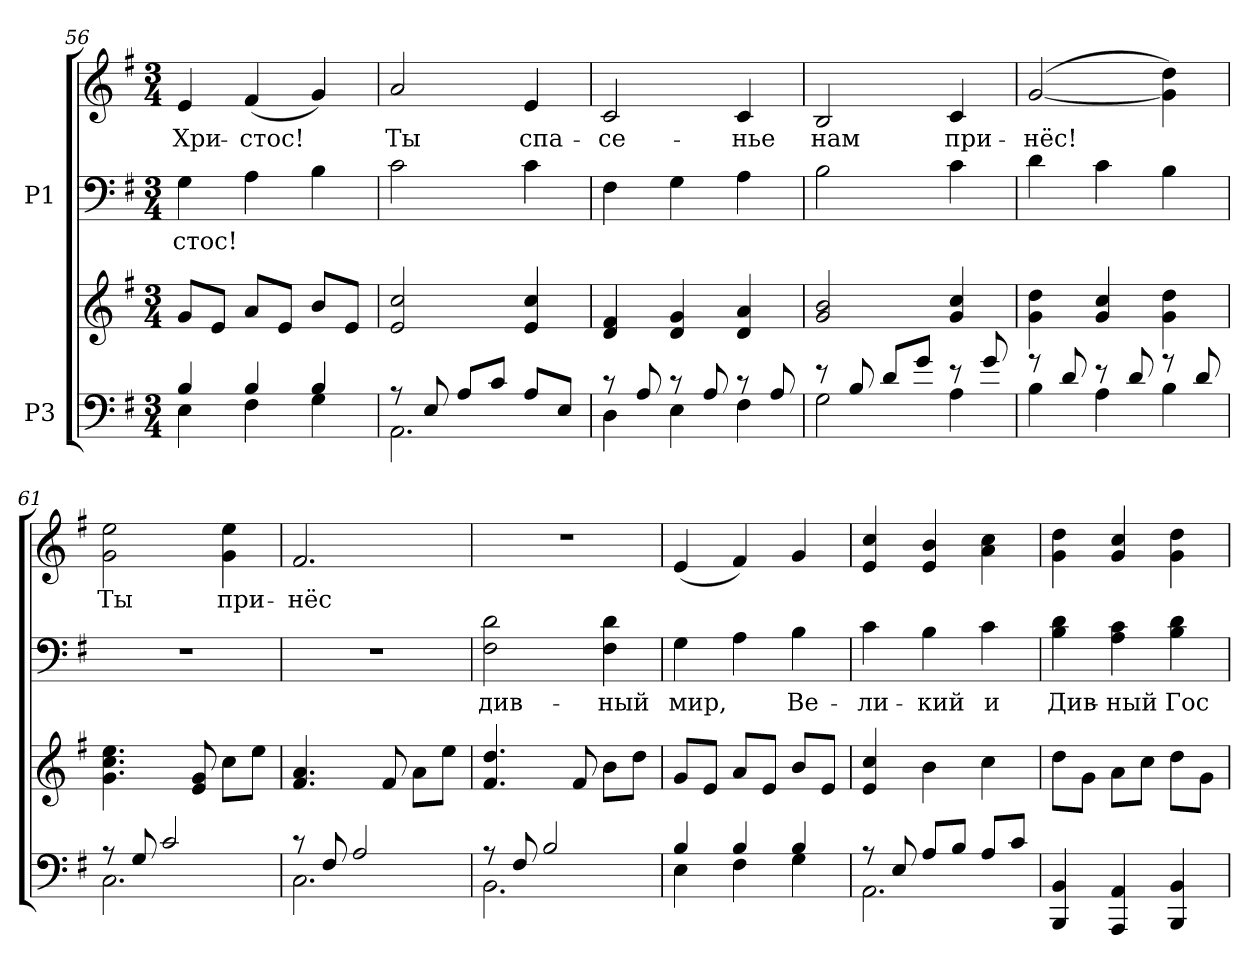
**kern	**kern	**kern	**text	**kern	**text
*part2	*part2	*part1	*part1	*part1	*part1
*staff4	*staff3	*staff2	*staff2	*staff1	*staff1
*I"P3	*	*I"P1	*	*	*
*clefF4	*clefG2	*clefF4	*	*clefG2	*
*k[f#]	*k[f#]	*k[f#]	*	*k[f#]	*
*G:	*G:	*G:	*	*G:	*
*M3/4	*M3/4	*M3/4	*	*M3/4	*
=56	=56	=56	=56	=56	=56
*^	*	*	*	*	*
!	!	!	!	!LO:LY:a:color=#000000	!	!
!	!	!	!	!	!	!LO:LY:b:color=#000000
4Bi/	4Ei\	8gi/L	4Gi\	-стос!	4ei/	Хри-
.	.	8ei/J	.	.	.	.
!	!	!	!	!	!	!LO:LY:b:color=#000000
4Bi/	4F#i\	8ai/L	4Ai\	.	(4f#i/	-стос!
.	.	8ei/J	.	.	.	.
4Bi/	4Gi\	8bi/L	4Bi\	.	4gi/)	.
.	.	8ei/J	.	.	.	.
=57	=57	=57	=57	=57	=57	=57
!	!	!	!	!	!	!LO:LY:b:color=#000000
8r	2.AAi\	2ei/ 2cci	2ci\	.	2ai/	Ты
8Ei/	.	.	.	.	.	.
8Ai/L	.	.	.	.	.	.
8ci/J	.	.	.	.	.	.
!	!	!	!	!	!	!LO:LY:b:color=#000000
8Ai/L	.	4ei/ 4cci	4ci\	.	4ei/	спа-
8Ei/J	.	.	.	.	.	.
!!LO:PB:g=z
=58	=58	=58	=58	=58	=58	=58
!	!	!	!	!	!	!LO:LY:b:color=#000000
8r	4Di\	4di/ 4f#i	4F#i\	.	2ci/	-се-
8Ai/	.	.	.	.	.	.
8r	4Ei\	4di/ 4gi	4Gi\	.	.	.
8Ai/	.	.	.	.	.	.
!	!	!	!	!	!	!LO:LY:b:color=#000000
8r	4F#i\	4di/ 4ai	4Ai\	.	4ci/	-нье
8Ai/	.	.	.	.	.	.
=59	=59	=59	=59	=59	=59	=59
!	!	!	!	!	!	!LO:LY:b:color=#000000
8r	2Gi\	2gi/ 2bi	2Bi\	.	2Bi/	нам
8Bi/	.	.	.	.	.	.
8di/L	.	.	.	.	.	.
8gi/J	.	.	.	.	.	.
!	!	!	!	!	!	!LO:LY:b:color=#000000
8r	4Ai\	4gi/ 4cci	4ci\	.	4ci/	при-
8gi/	.	.	.	.	.	.
=60	=60	=60	=60	=60	=60	=60
!	!	!	!	!	!	!LO:LY:b:color=#000000
8r	4Bi\	4gi\ 4ddi	4di\	.	([<2gi/	-нёс!
8di/	.	.	.	.	.	.
8r	4Ai\	4gi/ 4cci	4ci\	.	.	.
8di/	.	.	.	.	.	.
8r	4Bi\	4gi\ 4ddi	4Bi\	.	4gi\] 4ddi)	.
8di/	.	.	.	.	.	.
=61	=61	=61	=61	=61	=61	=61
!	!	!	!LO:N:vis=1	!	!	!
!	!	!	!	!	!	!LO:LY:b:color=#000000
8r	2.Ci\	4.gi\ 4.cci 4.eei	2.r	.	2gi\ 2eei	Ты
8Gi/	.	.	.	.	.	.
2ci/	.	.	.	.	.	.
.	.	8ei/ 8gi	.	.	.	.
!	!	!	!	!	!	!LO:LY:b:color=#000000
.	.	8cci\L	.	.	4gi\ 4eei	при-
.	.	8eei\J	.	.	.	.
=62	=62	=62	=62	=62	=62	=62
!	!	!	!LO:N:vis=1	!	!	!
!	!	!	!	!	!	!LO:LY:b:color=#000000
8r	2.Ci\	4.f#i/ 4.ai	2.r	.	2.f#i/	-нёс
8F#i/	.	.	.	.	.	.
2Ai/	.	.	.	.	.	.
.	.	8f#i/	.	.	.	.
.	.	8ai\L	.	.	.	.
.	.	8eei\J	.	.	.	.
=63	=63	=63	=63	=63	=63	=63
!	!	!	!	!LO:LY:a:color=#000000	!LO:N:vis=1	!
8r	2.BBi\	4.f#i/ 4.ddi	2F#i\ 2di	див-	2.r	.
8F#i/	.	.	.	.	.	.
2Bi/	.	.	.	.	.	.
.	.	8f#i/	.	.	.	.
!	!	!	!	!LO:LY:a:color=#000000	!	!
.	.	8bi\L	4F#i\ 4di	-ный	.	.
.	.	8ddi\J	.	.	.	.
!!LO:LB:g=z
=64	=64	=64	=64	=64	=64	=64
!	!	!	!	!LO:LY:a:color=#000000	!	!
4Bi/	4Ei\	8gi/L	4Gi\	мир,	(4ei/	.
.	.	8ei/J	.	.	.	.
4Bi/	4F#i\	8ai/L	4Ai\	.	4f#i/)	.
.	.	8ei/J	.	.	.	.
!	!	!	!	!LO:LY:a:color=#000000	!	!
4Bi/	4Gi\	8bi/L	4Bi\	Ве-	4gi/	.
.	.	8ei/J	.	.	.	.
=65	=65	=65	=65	=65	=65	=65
!	!	!	!	!LO:LY:a:color=#000000	!	!
8r	2.AAi\	4ei/ 4cci	4ci\	-ли-	4ei/ 4cci	.
8Ei/	.	.	.	.	.	.
!	!	!	!	!LO:LY:a:color=#000000	!	!
8Ai/L	.	4bi\	4Bi\	-кий	4ei/ 4bi	.
8Bi/J	.	.	.	.	.	.
!	!	!	!	!LO:LY:a:color=#000000	!	!
8Ai/L	.	4cci\	4ci\	и	4ai\ 4cci	.
8ci/J	.	.	.	.	.	.
*v	*v	*	*	*	*	*
=66	=66	=66	=66	=66	=66
!	!	!	!LO:LY:a:color=#000000	!	!
4BBBi/ 4BBi	8ddi\L	4Bi\ 4di	Див-	4gi\ 4ddi	.
.	8gi\J	.	.	.	.
!	!	!	!LO:LY:a:color=#000000	!	!
4AAAi/ 4AAi	8ai\L	4Ai\ 4ci	-ный	4gi/ 4cci	.
.	8cci\J	.	.	.	.
!	!	!	!LO:LY:a:color=#000000	!	!
4BBBi/ 4BBi	8ddi\L	4Bi\ 4di	Гос-	4gi\ 4ddi	.
.	8gi\J	.	.	.	.
=	=	=	=	=	=
*-	*-	*-	*-	*-	*-
